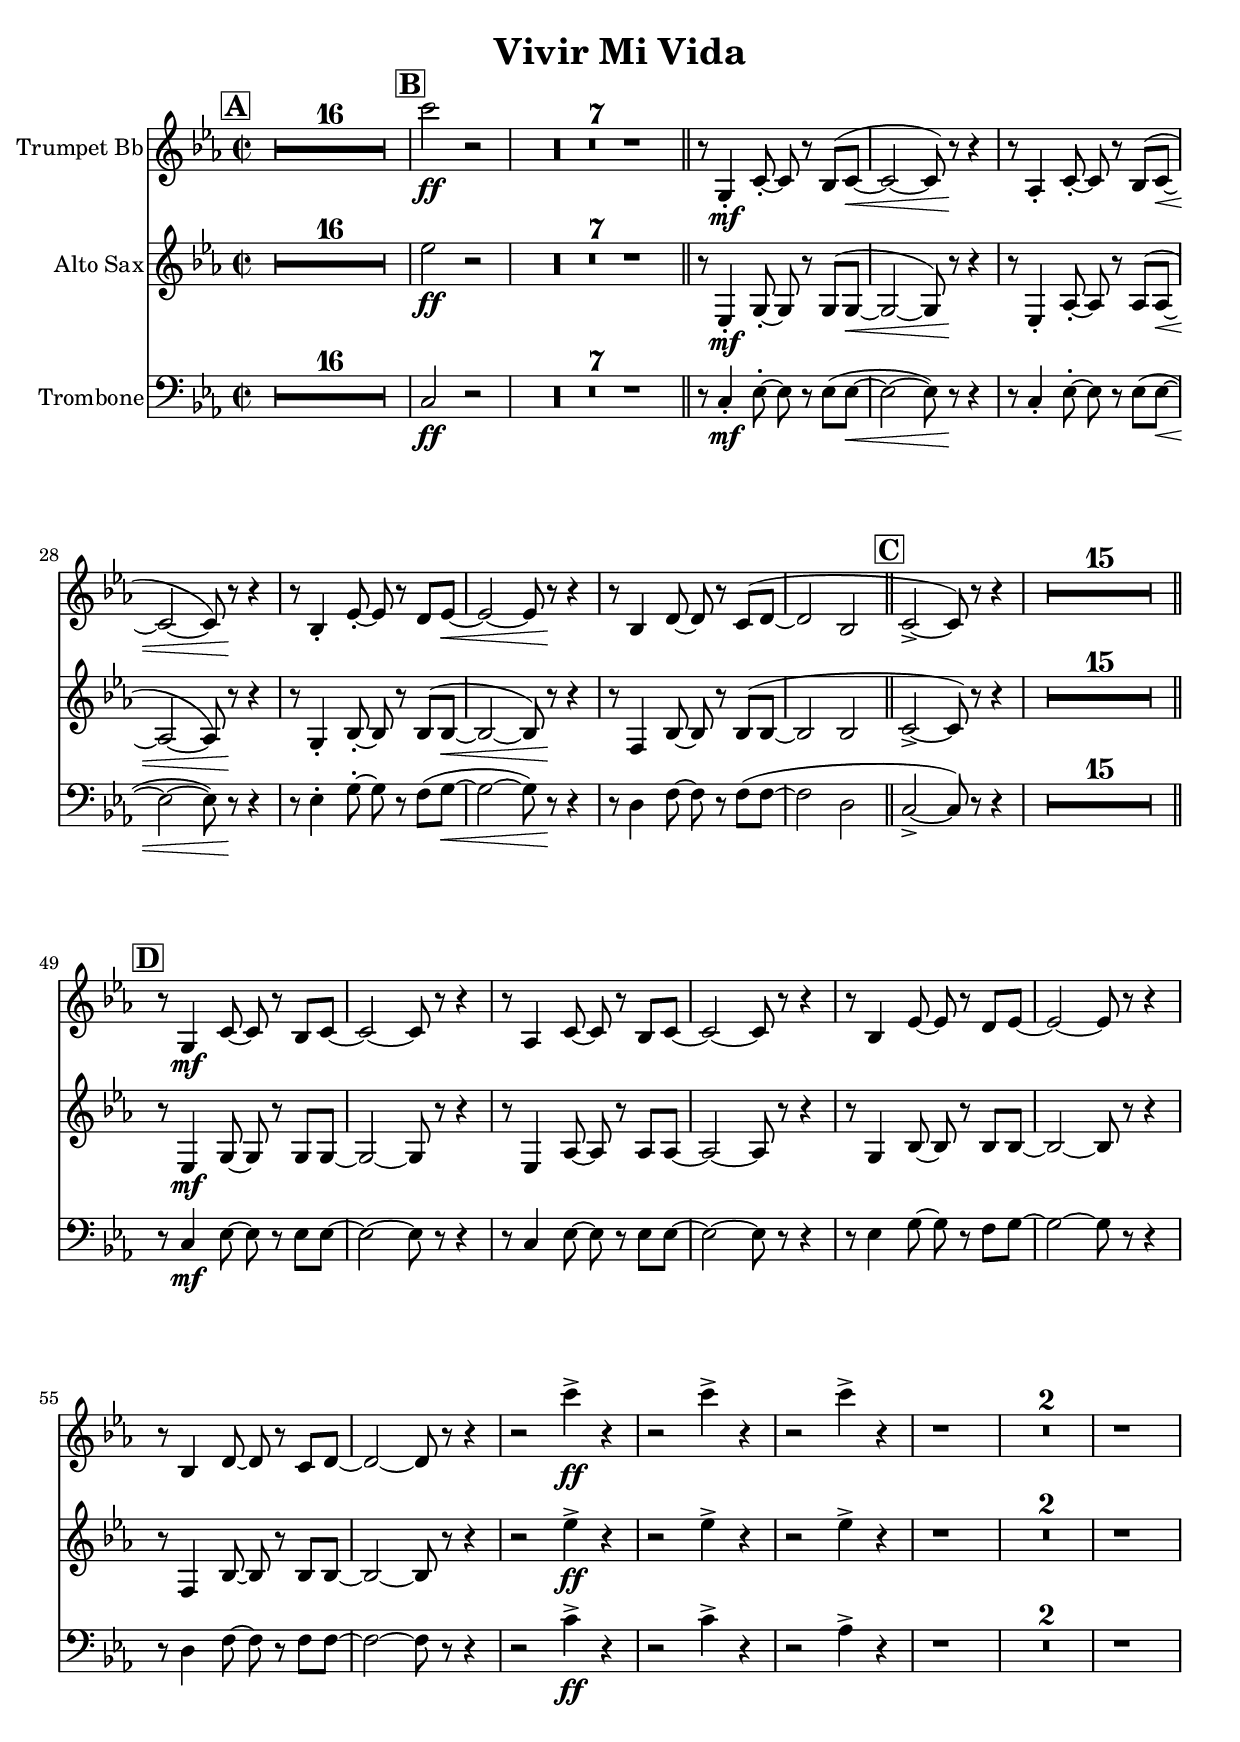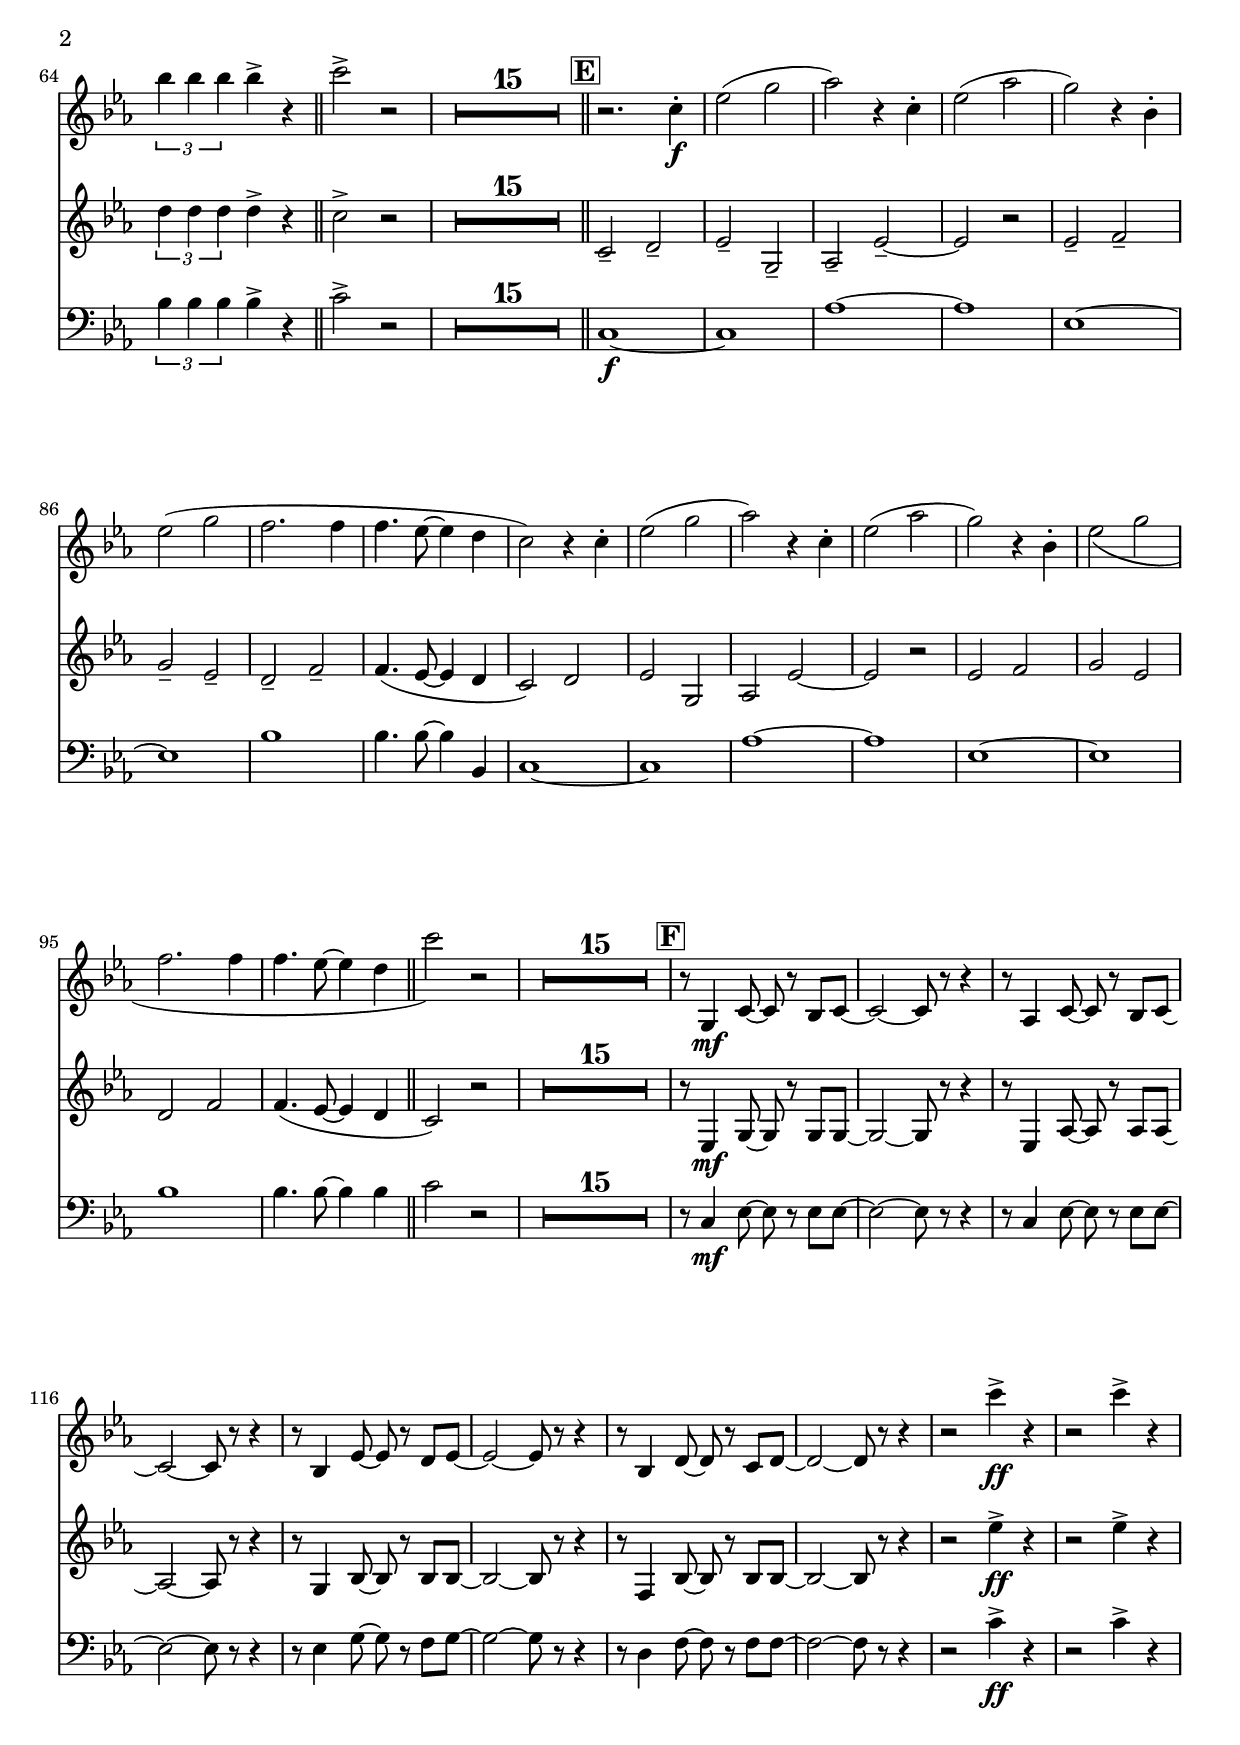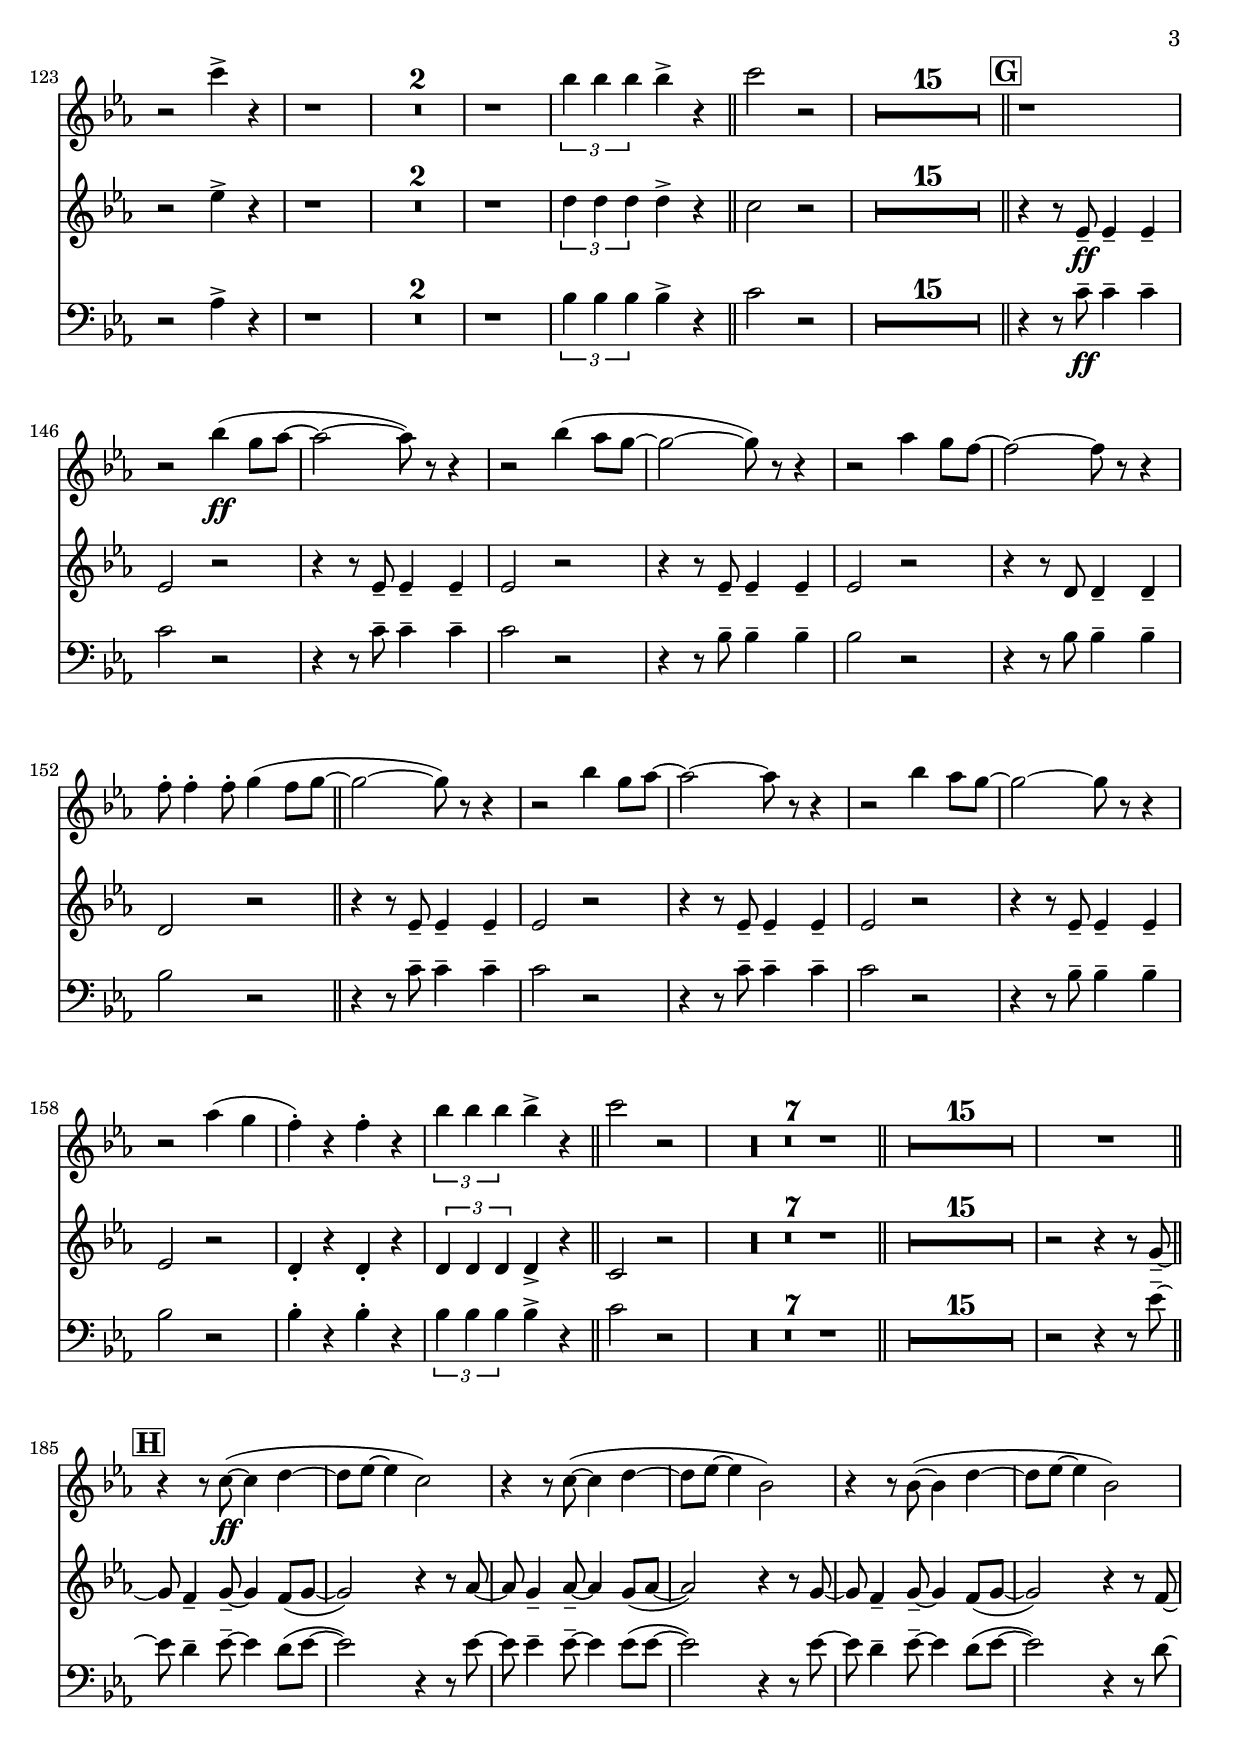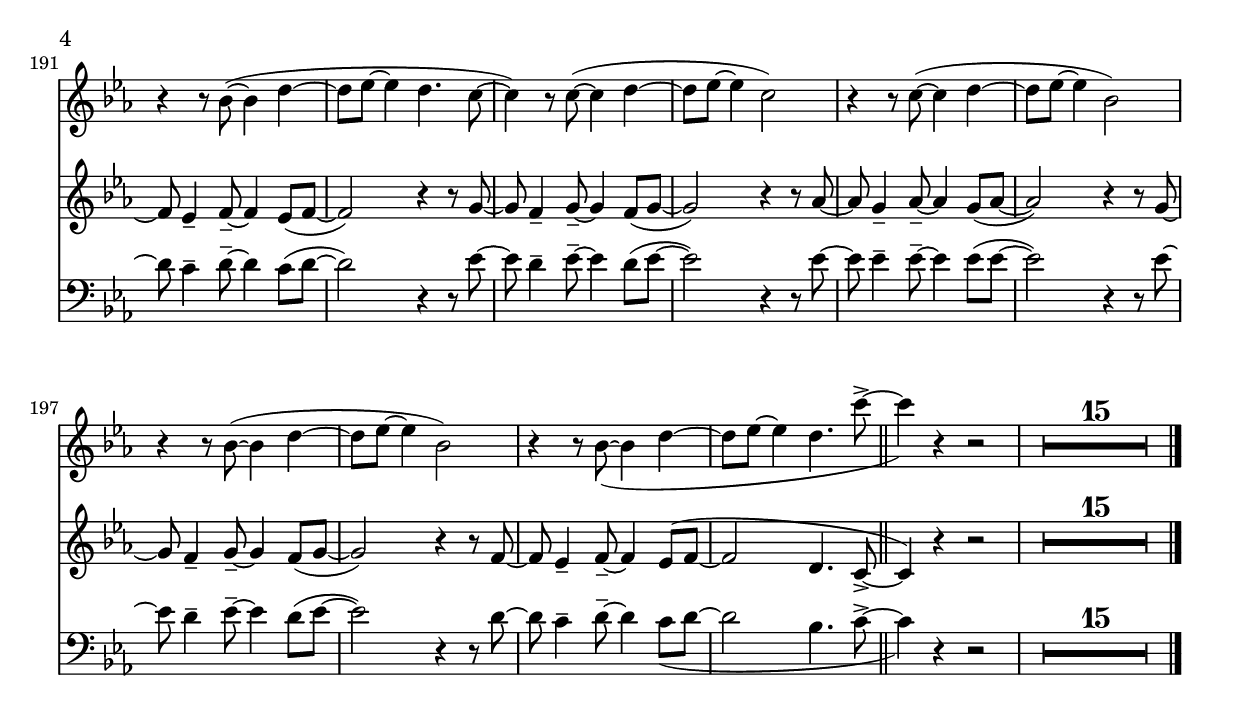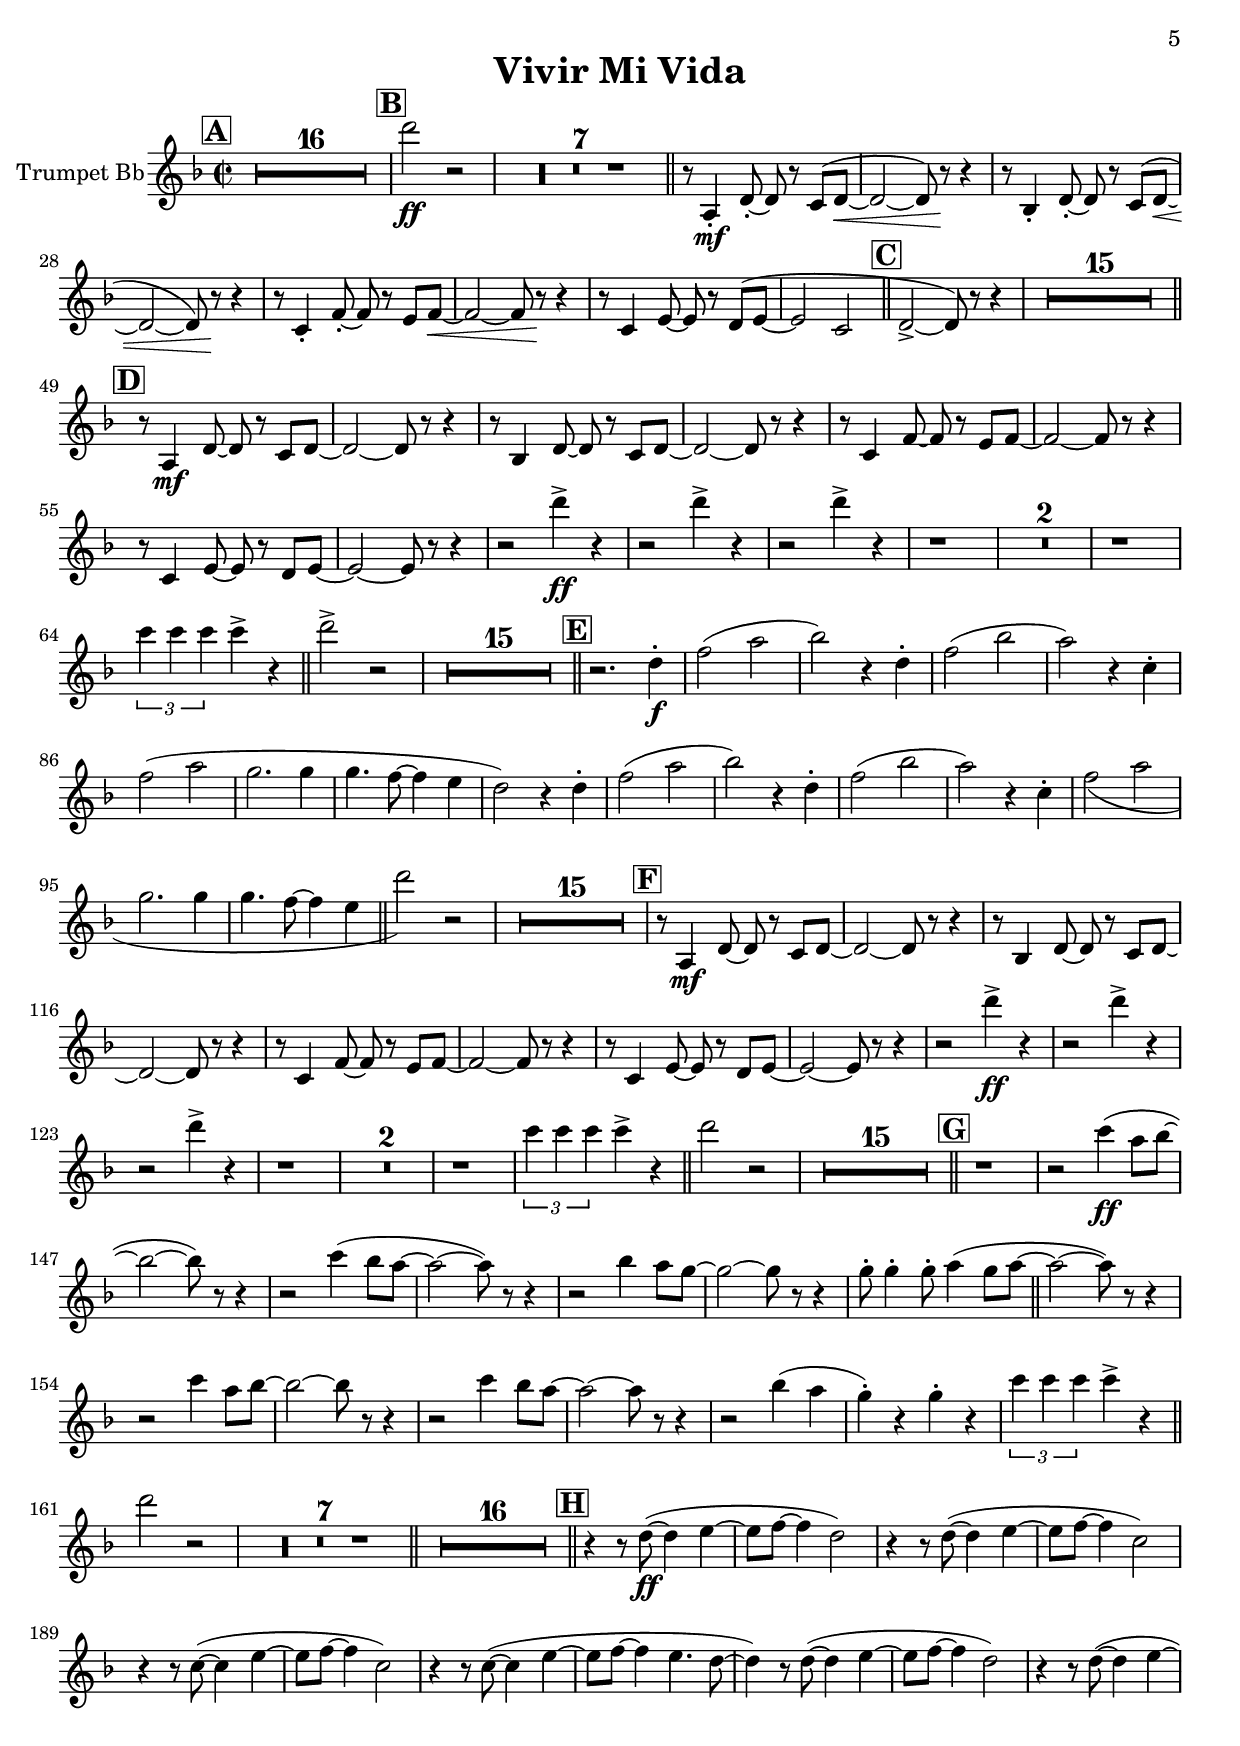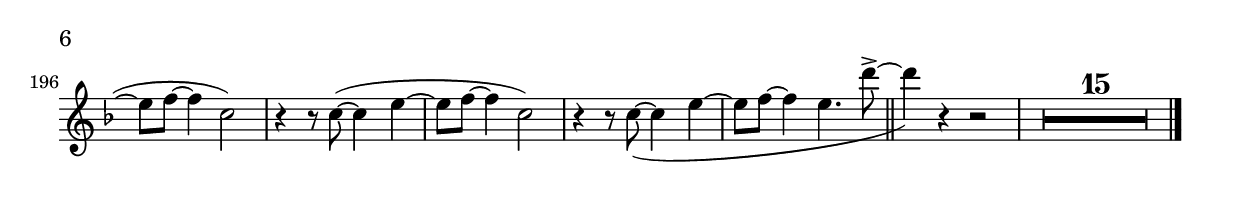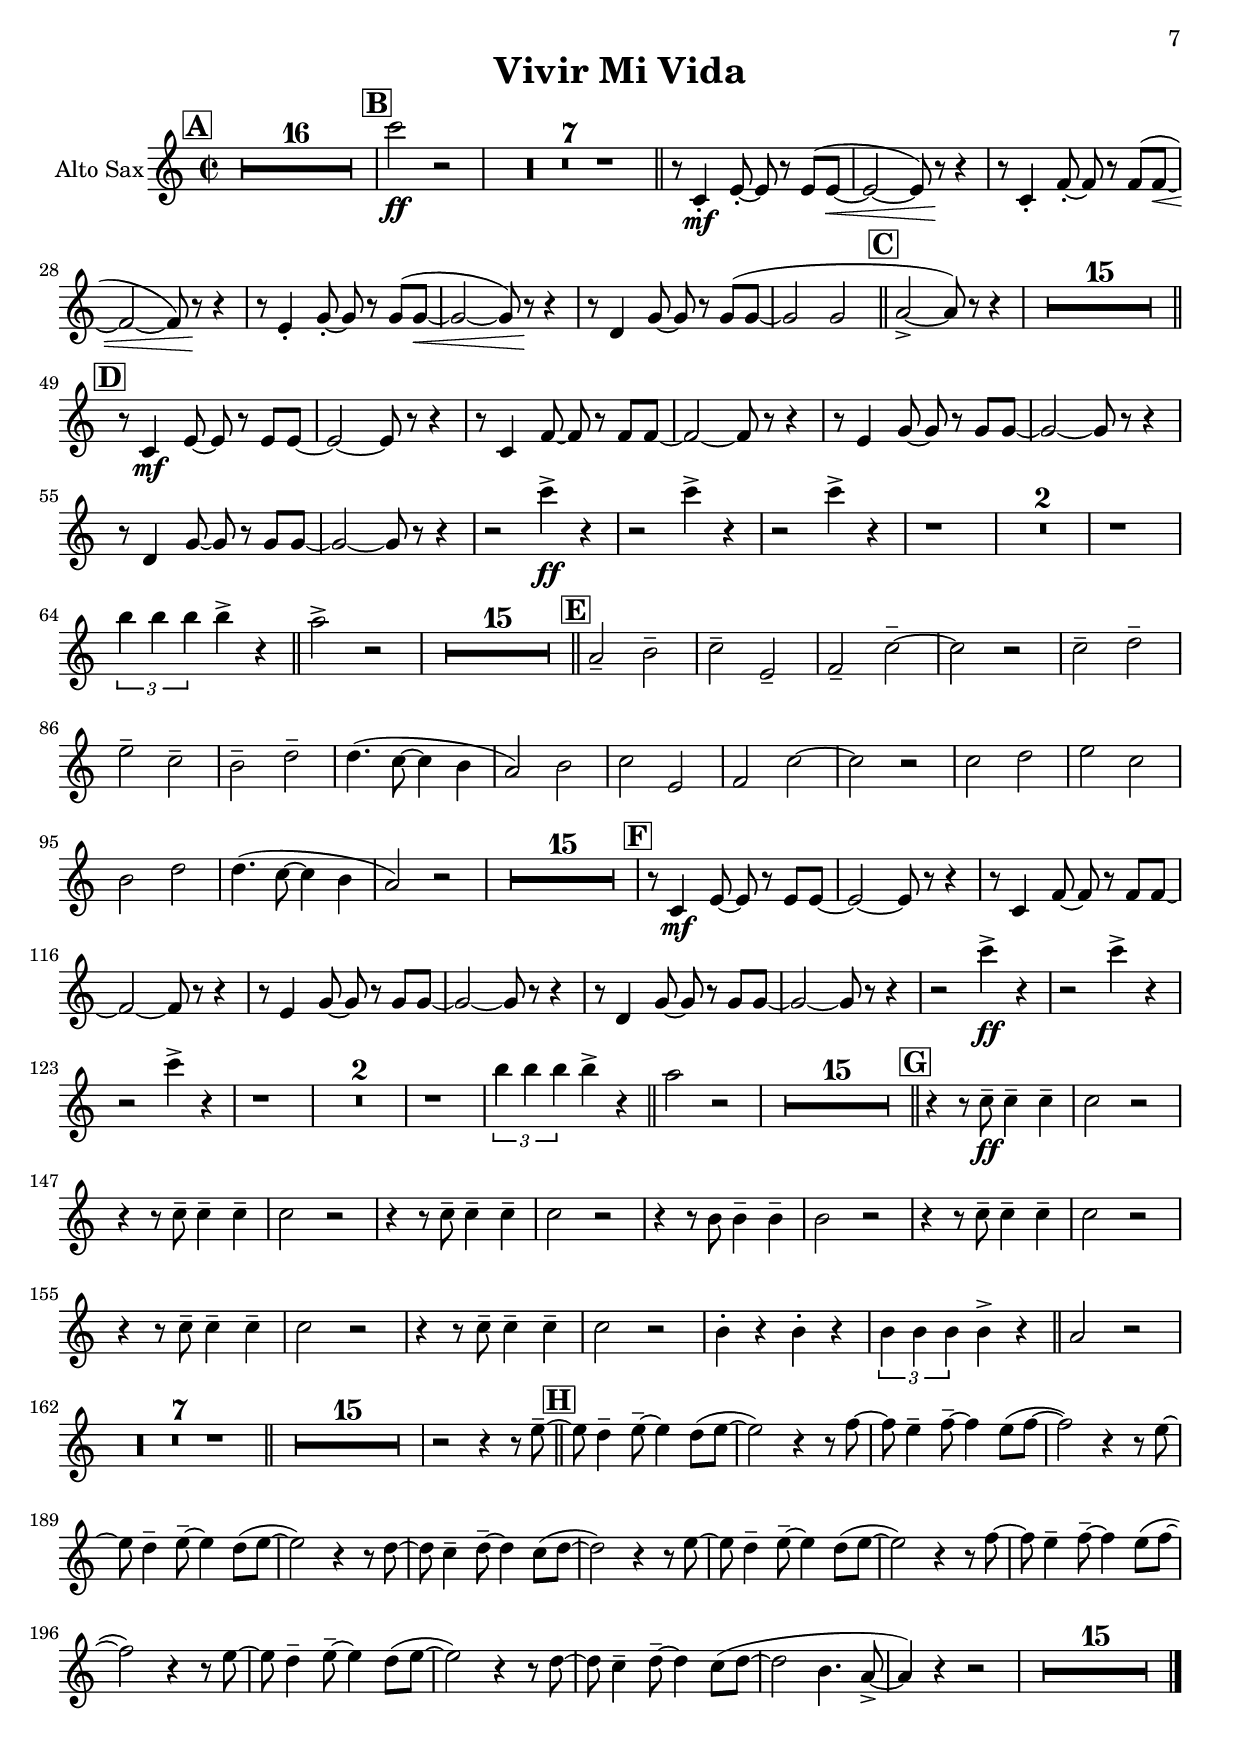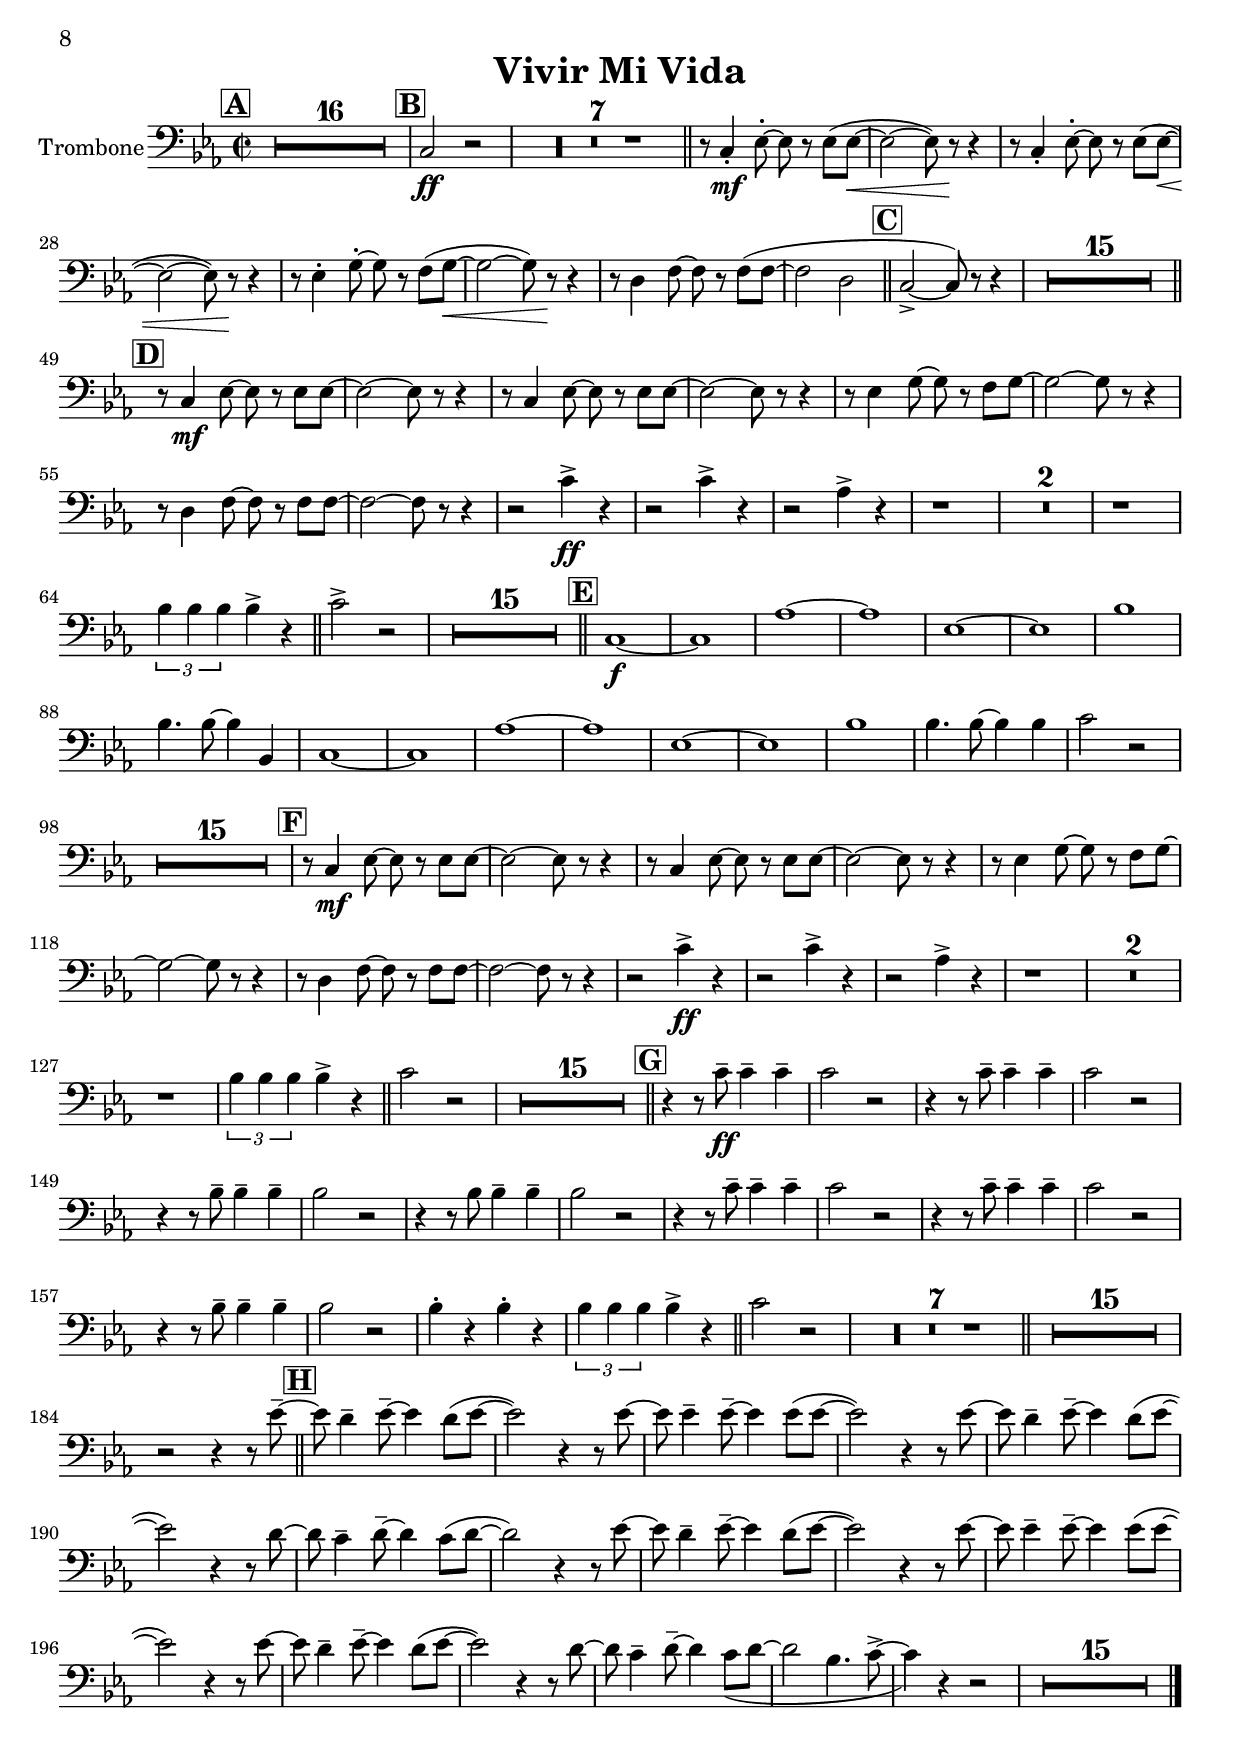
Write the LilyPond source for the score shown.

\version "2.18.2"

\paper {
  #(set-paper-size "a4")
  page-breaking = #ly:minimal-breaking
}

\header {
  title = "Vivir Mi Vida"
}

global = {
  \set Score.markFormatter = #format-mark-box-letters
  \compressFullBarRests
  \key c \minor
  \time 2/2
}

trumpetBb = \relative c'' {
  \global
  \transposition bes
  \mark \default
  R1*16 |
  \mark \default
  c'2\ff r | R1*7 | \bar "||"
  r8 g,,4-.\mf c8~-. c r bes^( c~\< | c2~ c8) r\! r4 |
  r8 aes4-. c8~-. c r bes^( c~\< | c2~ c8) r\! r4 |
  r8 bes4-. ees8-.~ ees r d ees~\< | ees2~ ees8 r\! r4 |
  r8 bes4 d8~ d r c^( d~ | d2 bes | \bar "||"
  \mark \default
  c2~-> c8) r r4 | R1*15 | \bar "||"
  \mark \default
  r8 g4\mf c8~ c r bes c~ | c2~ c8 r r4 |
  r8 aes4 c8~ c r bes c~ | c2~ c8 r r4 |
  r8 bes4 ees8~ ees r d ees~ | ees2~ ees8 r r4 |
  r8 bes4 d8~ d r c d~ | d2~ d8 r r4 |
  r2 c''4->\ff r | r2 c4-> r | r2 c4-> r | r1 |
  R1*2 | r1 | \tuplet 3/2 {bes4 bes bes} bes-> r | \bar "||"
  c2-> r2 | R1*15 | \bar "||"
  \mark \default
  r2. c,4\f-. | ees2( g | aes) r4 c,-. | ees2( aes2 | g) r4 bes,-. | ees2( g2 | f2. f4 | f4. ees8~ ees4 d |
  c2) r4 c-. | ees2( g | aes) r4 c,-. | ees2( aes2 | g) r4 bes,-. | ees2_( g2 | f2. f4 | f4. ees8~ ees4 d | \bar "||"
  c'2) r2 | R1*15 |
  \mark \default
  r8 g,,4\mf c8~ c r bes c~ | c2~ c8 r r4 |
  r8 aes4 c8~ c r bes c~ | c2~ c8 r r4 |
  r8 bes4 ees8~ ees r d ees~ | ees2~ ees8 r r4 |
  r8 bes4 d8~ d r c d~ | d2~ d8 r r4 |
  r2 c''4\ff-> r | r2 c4-> r | r2 c4-> r | r1 | R1*2 | r1 | \tuplet 3/2 {bes4 bes bes} bes-> r | \bar "||"
  c2 r | R1*15 | \bar "||"
  \mark \default
  r1 | r2 bes4(\ff g8 aes~ | aes2~ aes8) r r4 |
  r2 bes4( aes8 g~ | g2~ g8) r r4 |
  r2 aes4 g8 f~ | f2~ f8 r r4 |
  f8-. f4-. f8-. g4( f8 g~ | \bar "||"
  g2~ g8) r r4 | r2 bes4 g8 aes~ | aes2~ aes8 r r4 |
  r2 bes4 aes8 g~ | g2~ g8 r r4 |
  r2 aes4( g | f4)-. r f-. r4 | \tuplet 3/2 {bes4 bes bes} bes-> r | \bar "||"
  c2r | R1*7 | \bar "||"
  R1*16 | \bar "||"
  \mark \default
  r4 r8 c,~\ff( c4 d~ | d8 ees8~ ees4 c2) |
  r4 r8 c~( c4 d~ | d8 ees8~ ees4 bes2) |
  r4 r8 bes~( bes4 d~ | d8 ees8~ ees4 bes2) |
  r4 r8 bes~( bes4 d~ | d8 ees8~ ees4 d4. c8~ |
  c4) r8 c~( c4 d~ | d8 ees8~ ees4 c2) |
  r4 r8 c~( c4 d~ | d8 ees8~ ees4 bes2) |
  r4 r8 bes~( bes4 d~ | d8 ees8~ ees4 bes2) |
  r4 r8 bes~_( bes4 d~ | d8 ees8~ ees4 d4. c'8~-> | \bar "||"
  c4) r r2 | R1*15 | \bar "|."
  
}

altoSax = \relative c'' {
  \global
  \mark \default  
  R1*16 |
  \mark \default
  ees2\ff r2 | R1*7 | \bar "||"
  r8 ees,,4-.\mf g8~-. g r g^( g~\< | g2~ g8) r\! r4 |
  r8 ees4-. aes8~-. aes r aes^( aes~\< | aes2~ aes8) r\! r4 |
  r8 g4-. bes8~-. bes r bes^( bes~\< | bes2~ bes8) r\! r4 |
  r8 f4 bes8~ bes r bes^( bes~ | bes2 bes | \bar "||"
  \mark \default
  c2~-> c8) r r4 | R1*15 | \bar "||" 
  \mark \default
  r8 ees,4\mf g8~ g r g g~ | g2~ g8 r r4 |
  r8 ees4 aes8~ aes r aes aes~ | aes2~ aes8 r r4 |
  r8 g4 bes8~ bes r bes bes~ | bes2~ bes8 r r4 |
  r8 f4 bes8~ bes r bes bes~ | bes2~ bes8 r r4 |
  r2 ees'4->\ff r | r2 ees4-> r | r2 ees4-> r | r1 |
  R1*2 | r1 | \tuplet 3/2 {d4 d d} d-> r | \bar "||"
  c2-> r2 | R1*15 | \bar "||"
  \mark \default
  c,2-- d-- | ees-- g,-- | aes-- ees'~-- | ees2 r | ees-- f-- | g-- ees-- | d-- f-- | f4.( ees8~ ees4 d |
  c2) d | ees g, | aes ees'~ | ees2 r | ees f | g ees | d f | f4.( ees8~ ees4 d |
  c2) r2 | R1*15 |
  \mark \default
  r8 ees,4\mf g8~ g r g g~ | g2~ g8 r r4 |
  r8 ees4 aes8~ aes r aes aes~ | aes2~ aes8 r r4 |
  r8 g4 bes8~ bes r bes bes~ | bes2~ bes8 r r4 |
  r8 f4 bes8~ bes r bes bes~ | bes2~ bes8 r r4 |
  r2 ees'4->\ff r | r2 ees4-> r | r2 ees4-> r | r1 |
  R1*2 | r1 | \tuplet 3/2 {d4 d d} d-> r | \bar "||"  
  c2 r | R1*15 | \bar "||"
  \mark \default
  r4 r8 ees,8\ff-- ees4-- ees-- | ees2 r |
  r4 r8 ees8-- ees4-- ees-- | ees2 r |
  r4 r8 ees8-- ees4-- ees-- | ees2 r |
  r4 r8 d8 d4-- d-- | d2 r |
  r4 r8 ees8-- ees4-- ees-- | ees2 r |
  r4 r8 ees8-- ees4-- ees-- | ees2 r |
  r4 r8 ees8-- ees4-- ees-- | ees2 r |
  d4-. r d-. r | \tuplet 3/2 {d4 d d} d-> r | \bar "||"
  c2r | R1*7 | \bar "||"
  R1*15 | r2 r4 r8 g'8~-- \bar "||"
  \mark \default
  g8 f4-- g8~-- g4 f8( g~ | g2) r4 r8 aes~ |
  aes8 g4-- aes8~-- aes4 g8( aes~ | aes2) r4 r8 g~ |
  g8 f4-- g8~-- g4 f8( g~ | g2) r4 r8 f~ |  
  f8 ees4-- f8~-- f4 ees8( f~ | f2) r4 r8 g~ |
  g8 f4-- g8~-- g4 f8( g~ | g2) r4 r8 aes~ |
  aes8 g4-- aes8~-- aes4 g8( aes~ | aes2) r4 r8 g~ |
  g8 f4-- g8~-- g4 f8( g~ | g2) r4 r8 f~ |  
  f8 ees4-- f8~-- f4 ees8^( f~ | f2 d4. c8~-> |
  c4) r r2 | R1*15 |
  \bar "|."  
}

trombone = \relative c' {
  \global
  \mark \default
  R1*16 |
  \mark \default
  c,2\ff r2 | R1*7 | \bar "||"
  r8 c4-.\mf ees8~-. ees r ees^( ees~\< | ees2~ ees8) r\! r4 |
  r8 c4-. ees8~-. ees r ees^( ees~\< | ees2~ ees8) r\! r4 |
  r8 ees4-. g8~-. g r f^( g~\< | g2~ g8) r\! r4 |
  r8 d4 f8~ f r f^( f~ | f2 d | \bar "||"
  \mark \default
  c2~-> c8) r r4 | R1*15 | \bar "||"
  \mark \default
  r8 c4\mf ees8~ ees r ees ees~ | ees2~ ees8 r r4 |
  r8 c4 ees8~ ees r ees ees~ | ees2~ ees8 r r4 |
  r8 ees4 g8~ g r f g~ | g2~ g8 r r4 |
  r8 d4 f8~ f r f f~ | f2~ f8 r r4 |
  r2 c'4->\ff r | r2 c4-> r | r2 aes4-> r | r1 |
  R1*2 | r1 | \tuplet 3/2 {bes4 bes bes} bes-> r | \bar "||"
  c2-> r2 | R1*15 | \bar "||"
  \mark \default
  c,1~\f | c | aes'~ | aes | ees~ | ees bes' | bes4. bes8~ bes4 bes, |
  c1~ | c | aes'~ | aes | ees~ | ees bes' | bes4. bes8~ bes4 bes |
  c2 r2 | R1*15 |
  \mark \default
  r8 c,4\mf ees8~ ees r ees ees~ | ees2~ ees8 r r4 |
  r8 c4 ees8~ ees r ees ees~ | ees2~ ees8 r r4 |
  r8 ees4 g8~ g r f g~ | g2~ g8 r r4 |
  r8 d4 f8~ f r f f~ | f2~ f8 r r4 |
  r2 c'4->\ff r | r2 c4-> r | r2 aes4-> r | r1 |
  R1*2 | r1 | \tuplet 3/2 {bes4 bes bes} bes-> r | \bar "||"
  c2 r | R1*15 | \bar "||"
  \mark \default  
  r4 r8 c8\ff-- c4-- c-- | c2 r |
  r4 r8 c8-- c4-- c-- | c2 r |
  r4 r8 bes8-- bes4-- bes-- | bes2 r |
  r4 r8 bes8 bes4-- bes-- | bes2 r |
  r4 r8 c8-- c4-- c-- | c2 r |
  r4 r8 c8-- c4-- c-- | c2 r |
  r4 r8 bes8-- bes4-- bes-- | bes2 r |
  bes4-. r bes-. r | \tuplet 3/2 {bes4 bes bes} bes-> r | \bar "||"
  c2 r | R1*7 | \bar "||"
   R1*15 | r2 r4 r8 ees8~-- \bar "||"
  \mark \default
  ees8 d4-- ees8~-- ees4 d8( ees~ | ees2) r4 r8 ees~ |
  ees8 ees4-- ees8~-- ees4 ees8( ees~ | ees2) r4 r8 ees~ |
  ees8 d4-- ees8~-- ees4 d8( ees~ | ees2) r4 r8 d~ |  
  d8 c4-- d8~-- d4 c8( d~ | d2) r4 r8 ees~ |
  ees8 d4-- ees8~-- ees4 d8( ees~ | ees2) r4 r8 ees~ |
  ees8 ees4-- ees8~-- ees4 ees8( ees~ | ees2) r4 r8 ees~ |
  ees8 d4-- ees8~-- ees4 d8( ees~ | ees2) r4 r8 d~ |  
  d8 c4-- d8~-- d4 c8_( d~ | d2 bes4. c8~-> |
  c4) r r2 | R1*15 |
  \bar "|."
  
  
  
}


trumpetBbPart = \new Staff \with {
  instrumentName = "Trumpet Bb"
  midiInstrument = "trumpet"
} \trumpetBb

altoSaxPart = \new Staff \with {
  instrumentName = "Alto Sax"
  midiInstrument = "alto sax"
} \altoSax

trombonePart = \new Staff \with {
  instrumentName = "Trombone"
  midiInstrument = "trombone"
} { \clef bass \trombone }

\bookpart {
\score {
  <<
    \trumpetBbPart
    \altoSaxPart
    \trombonePart
  >>
}
}

\bookpart {
\score {
  <<
    \transpose a b { \trumpetBbPart }
  >>
}
}

\bookpart {
\score {
  <<
    \transpose a fis' { \altoSaxPart }
  >>
}
}

\bookpart {
\score {
  <<
    \transpose a a { \trombonePart }
  >>
}
}
